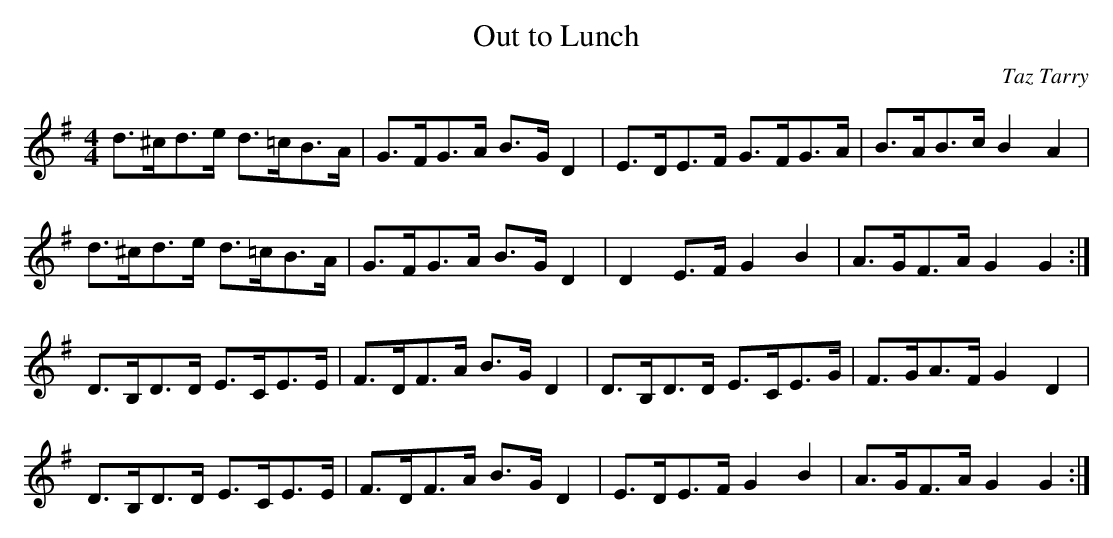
X:1
T:Out to Lunch
M:4/4
L:1/8
C:Taz Tarry
K:G
d>^cd>e d>=cB>A|G>FG>A B>G D2|E>DE>F G>FG>A|B>AB>c B2 A2|!
d>^cd>e d>=cB>A|G>FG>A B>G D2|D2 E>F G2 B2|A>GF>A G2 G2:|!
D>B,D>D E>CE>E|F>DF>A B>G D2|D>B,D>D E>CE>G|F>GA>F G2 D2|!
D>B,D>D E>CE>E|F>DF>A B>G D2|E>DE>F G2 B2|A>GF>A G2 G2:|
